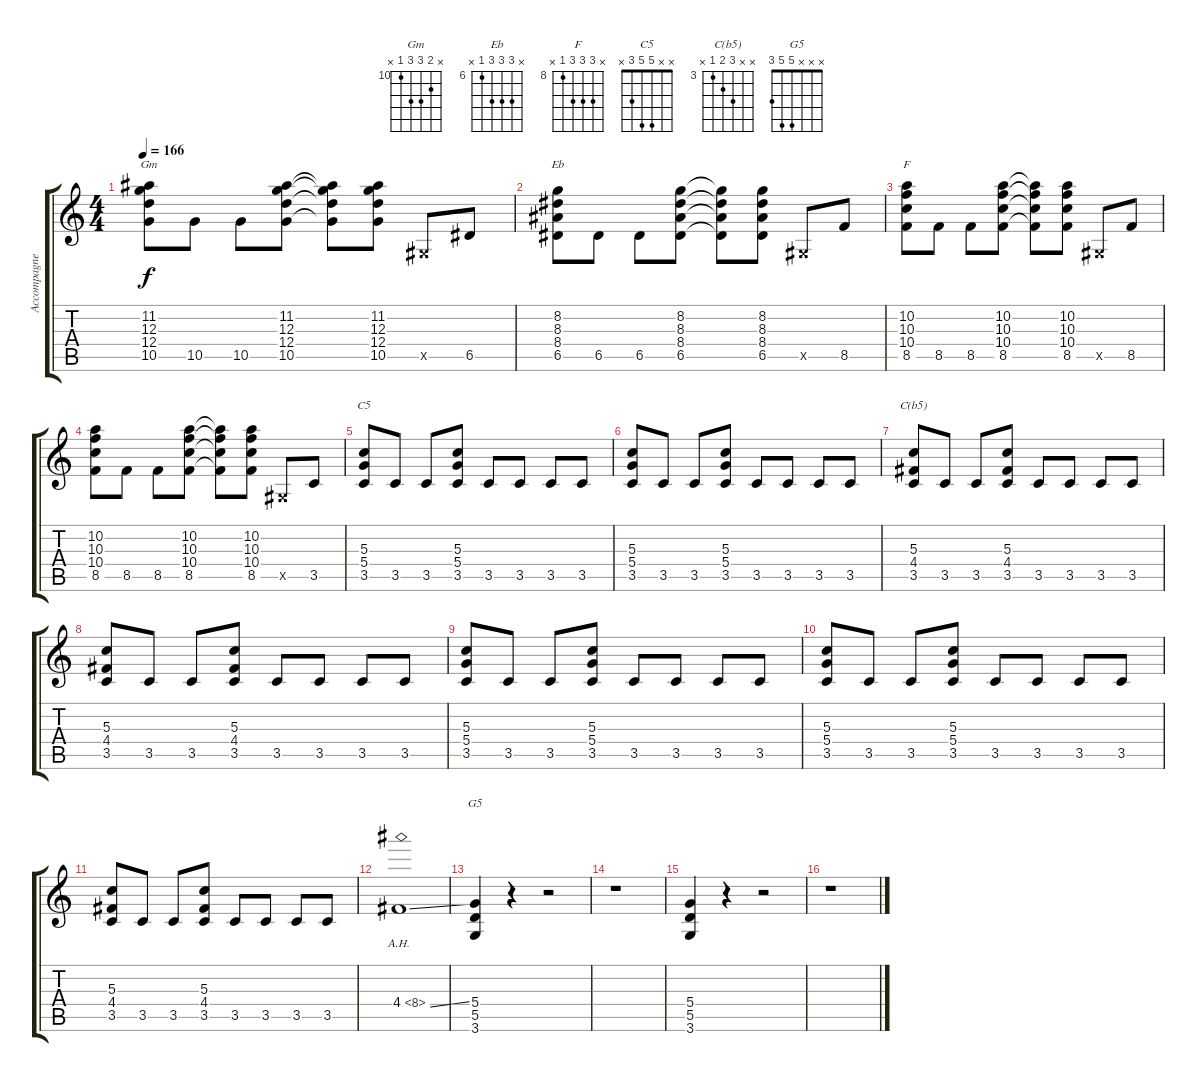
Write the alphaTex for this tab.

\track ("Accompagnement" "Accompagne") {instrument distortionguitar}
\staff {score tabs}
\tuning (E4 B3 G3 D3 A2 E2) {hide}
\chord ("Gm" x 11 12 12 10 x) {firstfret 10}
\chord ("Eb" x 8 8 8 6 x) {firstfret 6}
\chord ("F" x 10 10 10 8 x) {firstfret 8}
\chord ("C5" x x 5 5 3 x)
\chord ("C(b5)" x x 5 4 3 x) {firstfret 3}
\chord ("G5" x x x 5 5 3)
\ts (4 4)
\tempo 166
\clef g2
\ks c
(11.2 12.3 12.4 10.5).8{ch "Gm" dy f} 10.5.8 10.5.8 (11.2 12.3 12.4 10.5).8 (11.2{t} 12.3{t} 12.4{t} 10.5{t}).8 (11.2 12.3 12.4 10.5).8 -1.5{x}.8 6.5.8 |
(8.2 8.3 8.4 6.5).8{ch "Eb"} 6.5.8 6.5.8 (8.2 8.3 8.4 6.5).8 (8.2{t} 8.3{t} 8.4{t} 6.5{t}).8 (8.2 8.3 8.4 6.5).8 -1.5{x}.8 8.5.8 |
(10.2 10.3 10.4 8.5).8{ch "F"} 8.5.8 8.5.8 (10.2 10.3 10.4 8.5).8 (10.2{t} 10.3{t} 10.4{t} 8.5{t}).8 (10.2 10.3 10.4 8.5).8 -1.5{x}.8 8.5.8 |
(10.2 10.3 10.4 8.5).8 8.5.8 8.5.8 (10.2 10.3 10.4 8.5).8 (10.2{t} 10.3{t} 10.4{t} 8.5{t}).8 (10.2 10.3 10.4 8.5).8 -1.5{x}.8 3.5.8 |
(5.3 5.4 3.5).8{ch "C5"} 3.5.8 3.5.8 (5.3 5.4 3.5).8 3.5.8 3.5.8 3.5.8 3.5.8 |
(5.3 5.4 3.5).8 3.5.8 3.5.8 (5.3 5.4 3.5).8 3.5.8 3.5.8 3.5.8 3.5.8 |
(5.3 4.4 3.5).8{ch "C(b5)"} 3.5.8 3.5.8 (5.3 4.4 3.5).8 3.5.8 3.5.8 3.5.8 3.5.8 |
(5.3 4.4 3.5).8 3.5.8 3.5.8 (5.3 4.4 3.5).8 3.5.8 3.5.8 3.5.8 3.5.8 |
(5.3 5.4 3.5).8 3.5.8 3.5.8 (5.3 5.4 3.5).8 3.5.8 3.5.8 3.5.8 3.5.8 |
(5.3 5.4 3.5).8 3.5.8 3.5.8 (5.3 5.4 3.5).8 3.5.8 3.5.8 3.5.8 3.5.8 |
(5.3 4.4 3.5).8 3.5.8 3.5.8 (5.3 4.4 3.5).8 3.5.8 3.5.8 3.5.8 3.5.8 |
4.4{ah 4 ss}.1 |
(5.4 5.5 3.6).4{ch "G5"} r.4 r.2 |
r.1 |
(5.4 5.5 3.6).4 r.4 r.2 |
r.1
